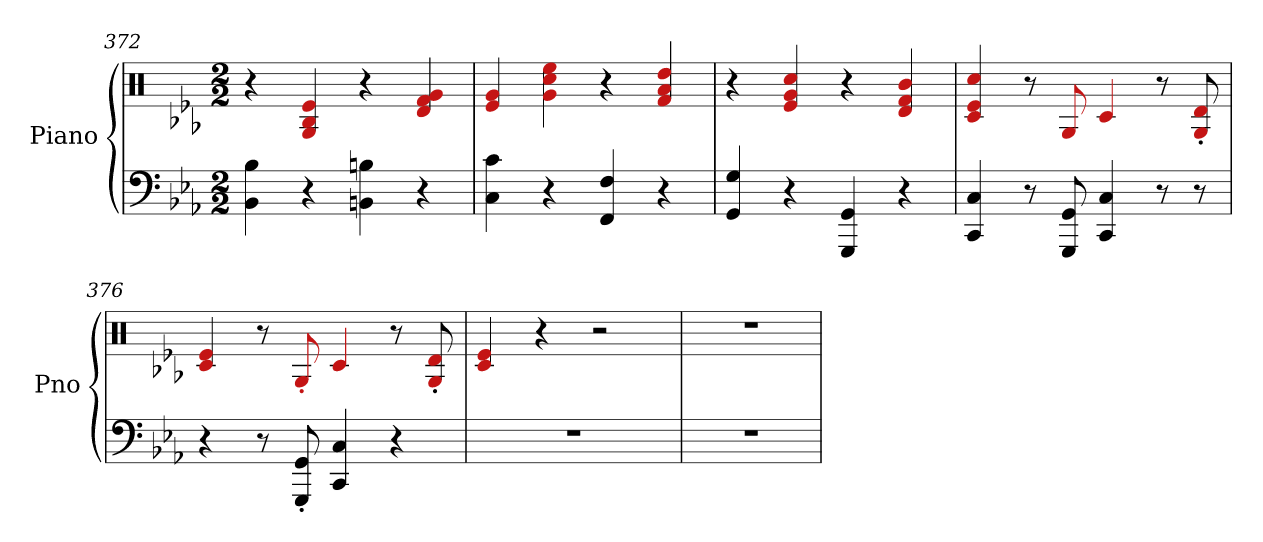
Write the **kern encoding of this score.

**kern	**kern
*part1	*part1
*staff2	*staff1
*I"Piano	*
*I'Pno	*
*clefF4	*clefX
*k[b-e-a-]	*k[b-e-a-]
*M2/2	*M2/2
=372	=372
4BB-\ 4B-\	4r
4r	4G/ 4B-/ 4e-/
4BBn\ 4Bn\	4r
4r	4d/ 4f/ 4g/
!!LO:LB:g=z
=373	=373
4C\ 4c\	4e-/ 4g/
4r	4g\ 4cc\ 4ee-\
4FF/ 4F/	4r
4r	4f/ 4a-/ 4dd/
=374	=374
4GG/ 4G/	4r
4r	4e-/ 4g/ 4cc/
4GGG/ 4GG/	4r
4r	4d/ 4f/ 4bn/
=375	=375
4CC/ 4C/	4c/ 4en/ 4cc/
8r	8r
8GGG/ 8GG/	8G/
4CC/ 4C/	4c/
8r	8r
8r	8G/' 8d/'
=376	=376
4r	4c/ 4en/
8r	8r
8GGG/' 8GG/'	8G'/
4CC/ 4C/	4c/
4r	8r
.	8G/' 8d/'
!!LO:PB:g=z
=377	=377
1r	4c/ 4en/
.	4r
.	2r
=378	=378
1r	1r
=	=
*-	*-
